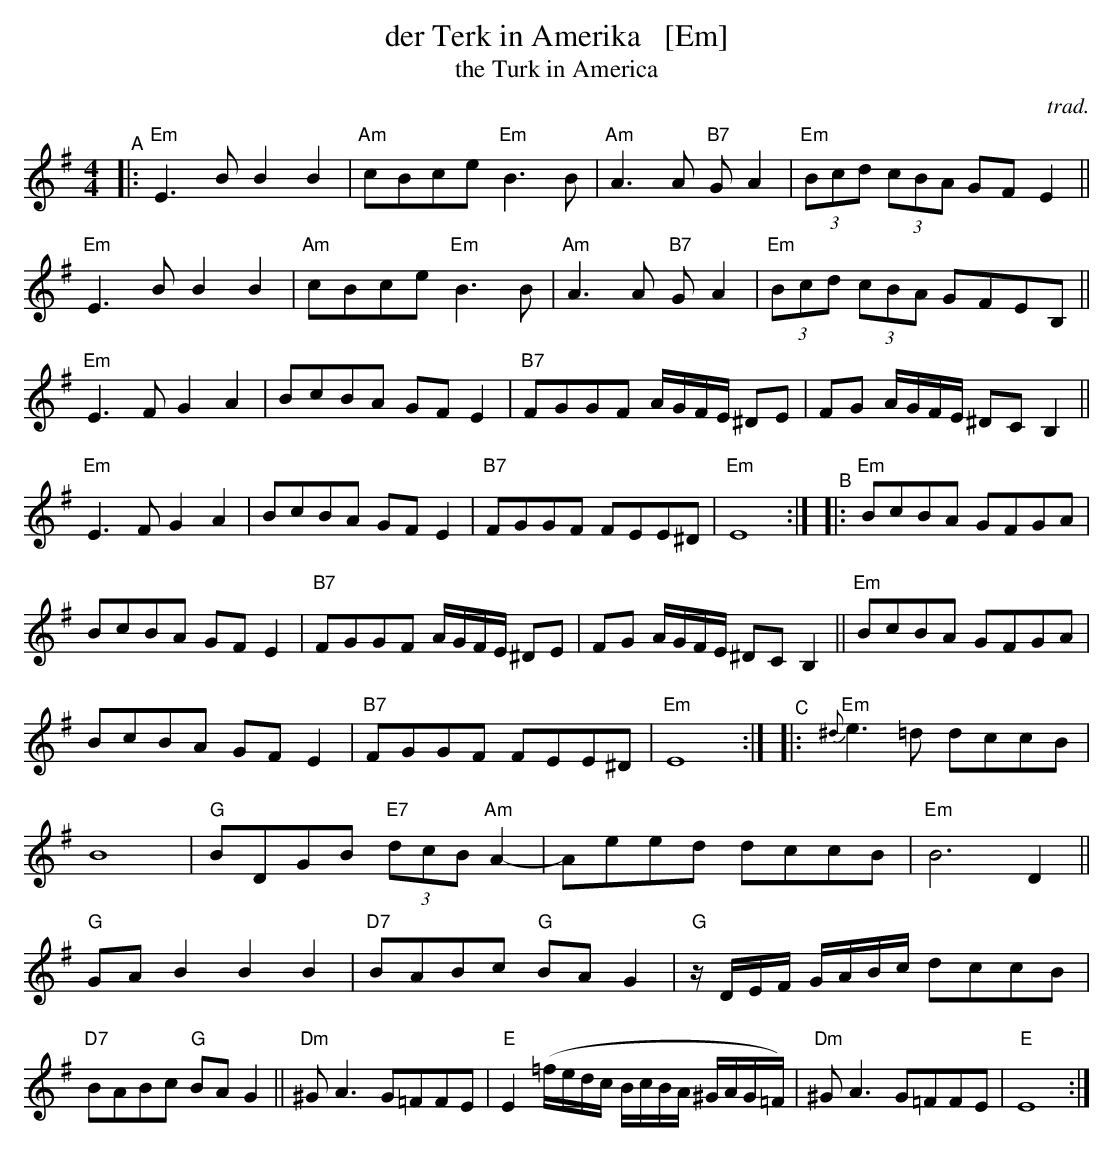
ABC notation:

X:1
T: der Terk in Amerika   [Em]
T: the Turk in America
C: trad. 	% attr. Naftule Brandwein, Lenny Sayers, Henry Shapiro, Christian Debauve, ...
M: 4/4
L: 1/8
K: Em
"^A"|:\
"Em"E3B B2B2 | "Am"cBce "Em"B3B | "Am"A3A "B7"GA2 | "Em"(3Bcd (3cBA GFE2 ||
"Em"E3B B2B2 | "Am"cBce "Em"B3B | "Am"A3A "B7"GA2 | "Em"(3Bcd (3cBA GFEB, ||
"Em"E3F G2A2 | BcBA GFE2 | "B7"FGGF A/G/F/E/ ^DE | FG A/G/F/E/ ^DCB,2 ||
"Em"E3F G2A2 | BcBA GFE2 | "B7"FGGF FEE^D | "Em"E8 :|
"^B"|:\
"Em"BcBA GFGA | BcBA GFE2 | "B7"FGGF A/G/F/E/ ^DE | FG A/G/F/E/ ^DCB,2 ||
"Em"BcBA GFGA | BcBA GFE2 | "B7"FGGF FEE^D | "Em"E8 :|
"^C"|:\
"Em"{^d}e3=d dccB | B8 | "G"BDGB "E7"(3dcB "Am"A2- | Aeed dccB | "Em"B6 D2 ||
"G"GAB2 B2B2 | "D7"BABc "G"BAG2 | "G"z/D/E/F/ G/A/B/c/ dccB | "D7"BABc "G"BAG2 ||
"Dm"^GA3 G=FFE | "E"E2 (=f/e/d/c/ B/c/B/A/ ^G/A/G/=F/) | "Dm"^GA3 G=FFE | "E"E8 :|
